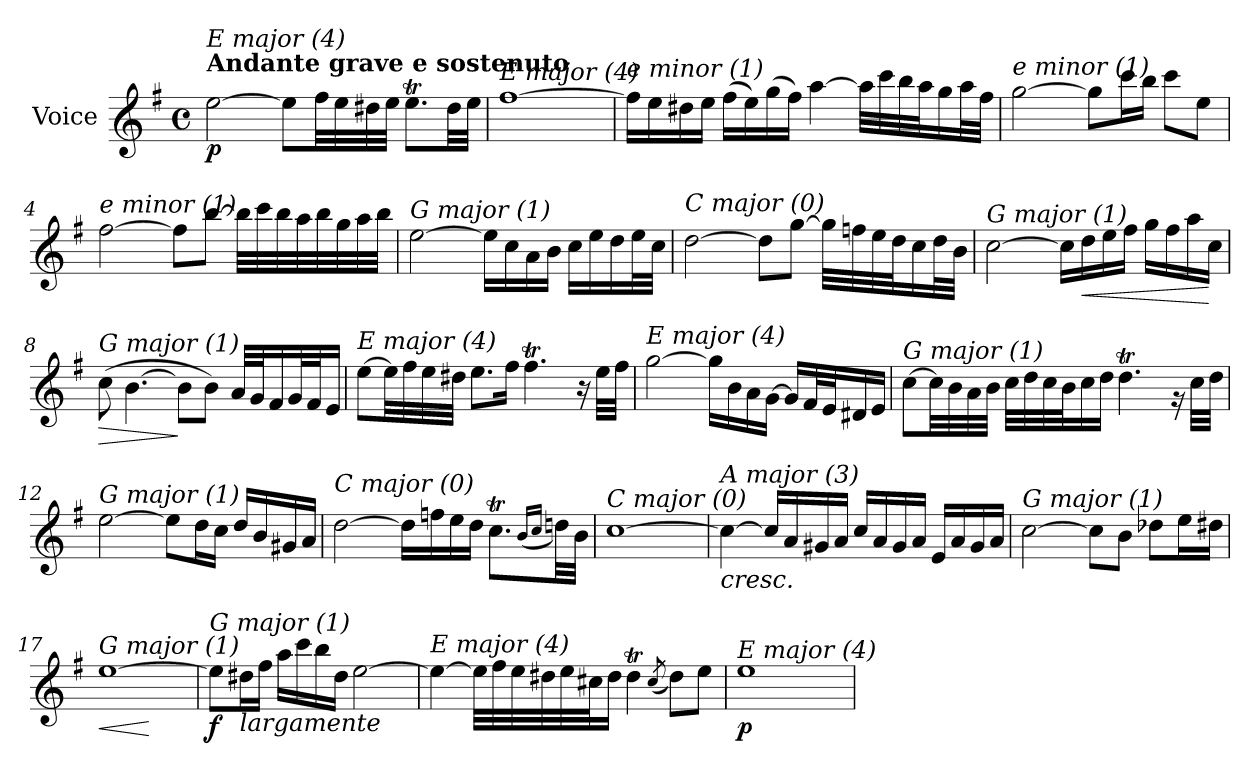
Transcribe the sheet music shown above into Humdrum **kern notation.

**kern	**dynam
*part1	*part1
*staff1	*staff1
*I"Voice	*
*I'V	*
*clefG2	*
*k[f#]	*
*M4/4	*
*met(c)	*
*MM50	*
=	=
!LO:TX:a:B:t=Andante grave e sostenuto	!
!LO:TX:i:t=E major (4)	!
!	!LO:DY:b
[2ee\	p
8ee\L]	.
32ff#\LL	.
32ee\	.
32dd#X\	.
32ee\JJJ	.
8.eeT\L	.
32dd#\LL	.
32ee\JJJ	.
=1	=1
!LO:TX:i:t=E major (4)	!
[1ff#	.
=2	=2
!LO:TX:i:t=e minor (1)	!
16ff#\LL]	.
16ee\	.
16dd#X\	.
16ee\JJ	.
(>16ff#\LL	.
16ee\)	.
(>16gg\	.
16ff#\JJ)	.
[4aa\	.
32aa\LLL]	.
32ccc\	.
32bb\	.
32aa\J	.
16gg\	.
32aa\L	.
32ff#\JJJ	.
=3	=3
!LO:TX:i:t=e minor (1)	!
[2gg\	.
8gg\L]	.
16ccc\L	.
16bb\JJ	.
8ccc\L	.
8ee\J	.
!!LO:LB:g=z
=4	=4
!LO:TX:i:t=e minor (1)	!
[2ff#\	.
8ff#\L]	.
[8bb\J	.
32bb\LLL]	.
32ccc\	.
32bb\	.
32aa\	.
32bb\	.
32gg\	.
32aa\	.
32bb\JJJ	.
=5	=5
!LO:TX:i:t=G major (1)	!
[2ee\	.
16ee\LL]	.
16cc\	.
16a\	.
16b\JJ	.
16cc\LL	.
16ee\	.
16dd\	.
32ee\L	.
32cc\JJJ	.
=6	=6
!LO:TX:i:t=C major (0)	!
[2dd\	.
8dd\L]	.
[8gg\J	.
32gg\LLL]	.
32ffn\	.
32ee\	.
32dd\J	.
16cc\	.
32dd\L	.
32b\JJJ	.
=7	=7
!LO:TX:i:t=G major (1)	!
[2cc\	.
16cc\LL]	.
!	!LO:HP:b
16dd\	<
16ee\	.
16ff#\JJ	.
16gg\LL	.
16ff#\	.
16aa\	.
16cc\JJ	[
!!LO:LB:g=z
=8	=8
!LO:TX:i:t=G major (1)	!
!	!LO:HP:b
(>8cc\	>
[4.b\	.
8b\L]	]
8b\J)	.
32a/LLL	.
32g/J	.
16f#/	.
32g/L	.
32f#/J	.
16e/JJ	.
=9	=9
!LO:TX:i:t=E major (4)	!
[8ee\L	.
32ee\LL]	.
32ff#\	.
32ee\	.
32dd#X\JJJ	.
8.ee\L	.
16ff#\Jk	.
4.ff#t\	.
16r	.
32ee\LLL	.
32ff#\JJJ	.
=10	=10
!LO:TX:i:t=E major (4)	!
[2gg\	.
16gg\LL]	.
16b\	.
16a\	.
[16g\JJ	.
16g/LL]	.
32f#/L	.
32e/J	.
16d#X/	.
16e/JJ	.
=11	=11
!LO:TX:i:t=G major (1)	!
[8cc\L	.
32cc\LL]	.
32b\	.
32a\	.
32b\JJJ	.
32cc\LLL	.
32dd\	.
32cc\	.
32b\J	.
16cc\	.
16dd\JJ	.
4.ddT\	.
16rg	.
32cc\LLL	.
32dd\JJJ	.
!!LO:LB:g=z
=12	=12
!LO:TX:i:t=G major (1)	!
[2ee\	.
8ee\L]	.
16dd\L	.
16cc\JJ	.
16dd/LL	.
16b/	.
16g#X/	.
16a/JJ	.
=13	=13
!LO:TX:i:t=C major (0)	!
[2dd\	.
16dd\LL]	.
16ffn\	.
16ee\	.
16dd\JJ	.
8.ccT\L	.
(<16qb/LL	.
16qcc/JJ	.
32ddn\LL)	.
32b\JJJ	.
=14	=14
!LO:TX:i:t=C major (0)	!
[1cc	.
=15	=15
!LO:TX:b:i:t=cresc.	!
!LO:TX:i:t=A major (3)	!
4cc\_	.
16cc/LL]	.
16a/	.
16g#X/	.
16a/JJ	.
16cc/LL	.
16a/	.
16g#/	.
16a/JJ	.
16e/LL	.
16a/	.
16g#/	.
16a/JJ	.
=16	=16
!LO:TX:i:t=G major (1)	!
[2cc\	.
8cc\L]	.
8b\J	.
8dd-Xi\L	.
16ee\L	.
16dd#X\JJ	.
=17	=17
!LO:TX:i:t=G major (1)	!
!	!LO:HP:b
[1ee	<
.	[
!!LO:LB:g=z
=18	=18
!LO:TX:i:t=G major (1)	!
!	!LO:DY:b
8ee\L]	f
!LO:TX:b:i:t=largamente	!
16dd#X\L	.
16ff#\JJ	.
16aa\LL	.
16ccc\	.
16bb\	.
16dd#\JJ	.
[2ee\	.
=19	=19
!LO:TX:i:t=E major (4)	!
4ee\_	.
32ee\LLL]	.
32ff#\	.
32ee\	.
32dd#X\	.
32ee\	.
32cc#X\J	.
16dd#\JJ	.
4dd#t\	.
(<8qcc#/	.
8dd#\L)	.
8ee\J	.
=20	=20
!LO:TX:i:t=E major (4)	!
!	!LO:DY:b
1ee	p
=	=
*-	*-
